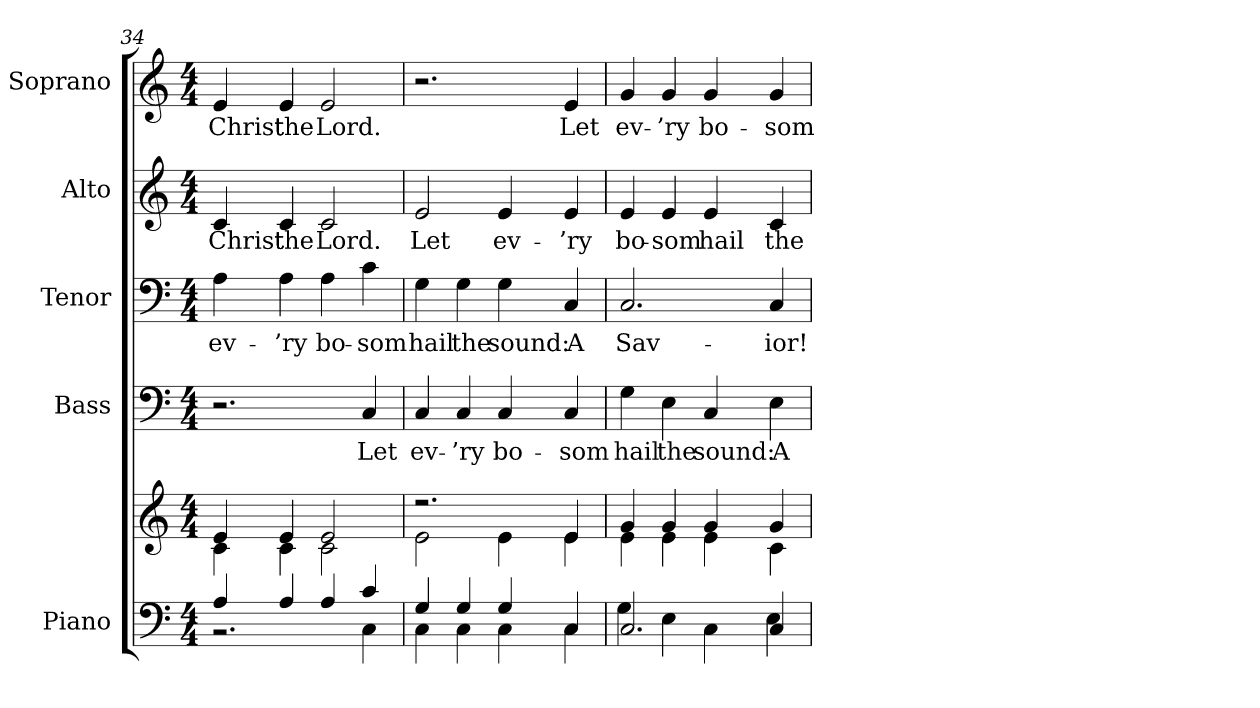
**kern	**kern	**kern	**text	**kern	**text	**kern	**text	**kern	**text
*part5	*part5	*part4	*part4	*part3	*part3	*part2	*part2	*part1	*part1
*staff6	*staff5	*staff4	*staff4	*staff3	*staff3	*staff2	*staff2	*staff1	*staff1
*I"Piano	*	*I"Bass	*	*I"Tenor	*	*I"Alto	*	*I"Soprano	*
*I'Pno.	*	*I'B.	*	*I'T.	*	*I'A.	*	*I'S.	*
*clefF4	*clefG2	*clefF4	*	*clefF4	*	*clefG2	*	*clefG2	*
*k[]	*k[]	*k[]	*	*k[]	*	*k[]	*	*k[]	*
*C:	*C:	*C:	*	*C:	*	*C:	*	*C:	*
*M4/4	*M4/4	*M4/4	*	*M4/4	*	*M4/4	*	*M4/4	*
=34	=34	=34	=34	=34	=34	=34	=34	=34	=34
*^	*^	*	*	*	*	*	*	*	*
!	!	!	!	!	!	!	!LO:LY:b:color=#000000	!	!	!	!
!	!	!	!	!	!	!	!	!	!LO:LY:b:color=#000000	!	!
!	!	!	!	!	!	!	!	!	!	!	!LO:LY:b:color=#000000
4Ai/	2.r	4ei/	4ci\	2.r	.	4Ai\	ev-	4ci/	Christ	4ei/	Christ
!	!	!	!	!	!	!	!LO:LY:b:color=#000000	!	!	!	!
!	!	!	!	!	!	!	!	!	!LO:LY:b:color=#000000	!	!
!	!	!	!	!	!	!	!	!	!	!	!LO:LY:b:color=#000000
4Ai/	.	4ei/	4ci\	.	.	4Ai\	-’ry	4ci/	the	4ei/	the
!	!	!	!	!	!	!	!LO:LY:b:color=#000000	!	!	!	!
!	!	!	!	!	!	!	!	!	!LO:LY:b:color=#000000	!	!
!	!	!	!	!	!	!	!	!	!	!	!LO:LY:b:color=#000000
4Ai/	.	2ei/	2ci\	.	.	4Ai\	bo-	2ci/	Lord.	2ei/	Lord.
!	!	!	!	!	!LO:LY:b:color=#000000	!	!	!	!	!	!
!	!	!	!	!	!	!	!LO:LY:b:color=#000000	!	!	!	!
4ci/	4Ci\	.	.	4Ci/	-Let	4ci\	-som	.	.	.	.
=35	=35	=35	=35	=35	=35	=35	=35	=35	=35	=35	=35
!	!	!	!	!	!LO:LY:b:color=#000000	!	!	!	!	!	!
!	!	!	!	!	!	!	!LO:LY:b:color=#000000	!	!	!	!
!	!	!	!	!	!	!	!	!	!LO:LY:b:color=#000000	!	!
4Gi/	4Ci\	2.r	2ei\	4Ci/	ev-	4Gi\	hail	2ei/	Let	2.r	.
!	!	!	!	!	!LO:LY:b:color=#000000	!	!	!	!	!	!
!	!	!	!	!	!	!	!LO:LY:b:color=#000000	!	!	!	!
4Gi/	4Ci\	.	.	4Ci/	-’ry	4Gi\	the	.	.	.	.
!	!	!	!	!	!LO:LY:b:color=#000000	!	!	!	!	!	!
!	!	!	!	!	!	!	!LO:LY:b:color=#000000	!	!	!	!
!	!	!	!	!	!	!	!	!	!LO:LY:b:color=#000000	!	!
4Gi/	4Ci\	.	4ei\	4Ci/	bo-	4Gi\	sound:	4ei/	ev-	.	.
!	!	!	!	!	!LO:LY:b:color=#000000	!	!	!	!	!	!
!	!	!	!	!	!	!	!LO:LY:b:color=#000000	!	!	!	!
!	!	!	!	!	!	!	!	!	!LO:LY:b:color=#000000	!	!
!	!	!	!	!	!	!	!	!	!	!	!LO:LY:b:color=#000000
4Ci/	4Ci\	4ei/	4ei\	4Ci/	-som	4Ci/	A	4ei/	-’ry	4ei/	Let
=36	=36	=36	=36	=36	=36	=36	=36	=36	=36	=36	=36
!	!	!	!	!	!LO:LY:b:color=#000000	!	!	!	!	!	!
!	!	!	!	!	!	!	!LO:LY:b:color=#000000	!	!	!	!
!	!	!	!	!	!	!	!	!	!LO:LY:b:color=#000000	!	!
!	!	!	!	!	!	!	!	!	!	!	!LO:LY:b:color=#000000
2.Ci/	4Gi\	4gi/	4ei\	4Gi\	hail	2.Ci/	Sav-	4ei/	bo-	4gi/	ev-
!	!	!	!	!	!LO:LY:b:color=#000000	!	!	!	!	!	!
!	!	!	!	!	!	!	!	!	!LO:LY:b:color=#000000	!	!
!	!	!	!	!	!	!	!	!	!	!	!LO:LY:b:color=#000000
.	4Ei\	4gi/	4ei\	4Ei\	the	.	.	4ei/	-som	4gi/	-’ry
!	!	!	!	!	!LO:LY:b:color=#000000	!	!	!	!	!	!
!	!	!	!	!	!	!	!	!	!LO:LY:b:color=#000000	!	!
!	!	!	!	!	!	!	!	!	!	!	!LO:LY:b:color=#000000
.	4Ci\	4gi/	4ei\	4Ci/	sound:	.	.	4ei/	hail	4gi/	bo-
!	!	!	!	!	!LO:LY:b:color=#000000	!	!	!	!	!	!
!	!	!	!	!	!	!	!LO:LY:b:color=#000000	!	!	!	!
!	!	!	!	!	!	!	!	!	!LO:LY:b:color=#000000	!	!
!	!	!	!	!	!	!	!	!	!	!	!LO:LY:b:color=#000000
4Ci/	4Ei\	4gi/	4ci\	4Ei\	A	4Ci/	-ior!	4ci/	the	4gi/	-som
*v	*v	*	*	*	*	*	*	*	*	*	*
*	*v	*v	*	*	*	*	*	*	*	*
=	=	=	=	=	=	=	=	=	=
*-	*-	*-	*-	*-	*-	*-	*-	*-	*-
